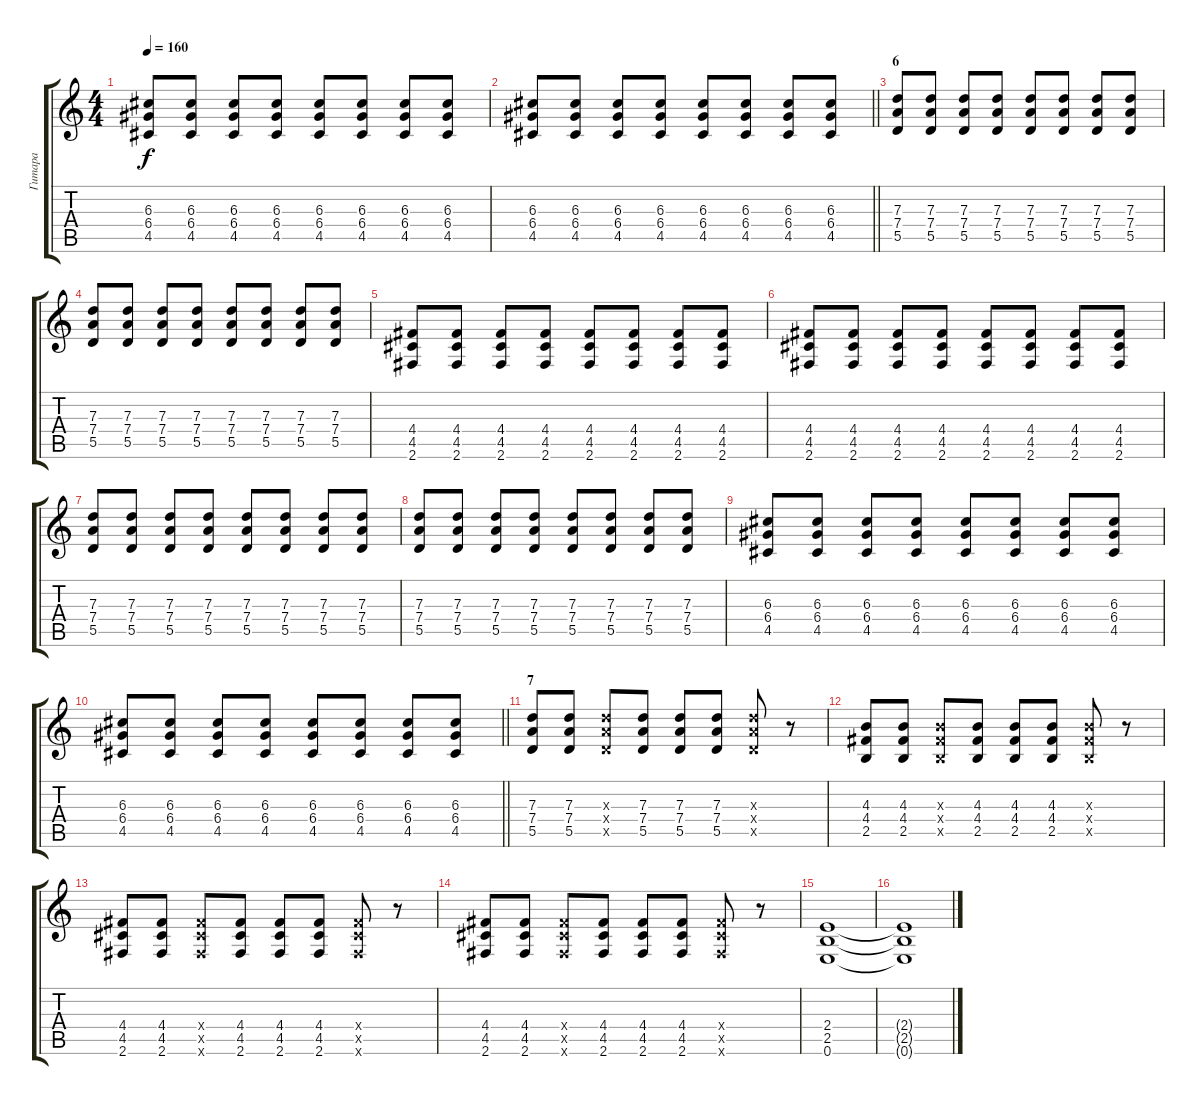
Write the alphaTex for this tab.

\track ("Гитара" "Гитара") {instrument distortionguitar}
\staff {score tabs}
\tuning (E4 B3 G3 D3 A2 E2) {hide}
\ts (4 4)
\tempo 160
\clef g2
\ks c
(6.3 6.4 4.5).8{dy f} (6.3 6.4 4.5).8 (6.3 6.4 4.5).8 (6.3 6.4 4.5).8 (6.3 6.4 4.5).8 (6.3 6.4 4.5).8 (6.3 6.4 4.5).8 (6.3 6.4 4.5).8 |
\barLineRight lightlight
(6.3 6.4 4.5).8 (6.3 6.4 4.5).8 (6.3 6.4 4.5).8 (6.3 6.4 4.5).8 (6.3 6.4 4.5).8 (6.3 6.4 4.5).8 (6.3 6.4 4.5).8 (6.3 6.4 4.5).8 |
\section ("" "6")
(7.3 7.4 5.5).8 (7.3 7.4 5.5).8 (7.3 7.4 5.5).8 (7.3 7.4 5.5).8 (7.3 7.4 5.5).8 (7.3 7.4 5.5).8 (7.3 7.4 5.5).8 (7.3 7.4 5.5).8 |
(7.3 7.4 5.5).8 (7.3 7.4 5.5).8 (7.3 7.4 5.5).8 (7.3 7.4 5.5).8 (7.3 7.4 5.5).8 (7.3 7.4 5.5).8 (7.3 7.4 5.5).8 (7.3 7.4 5.5).8 |
(4.4 4.5 2.6).8 (4.4 4.5 2.6).8 (4.4 4.5 2.6).8 (4.4 4.5 2.6).8 (4.4 4.5 2.6).8 (4.4 4.5 2.6).8 (4.4 4.5 2.6).8 (4.4 4.5 2.6).8 |
(4.4 4.5 2.6).8 (4.4 4.5 2.6).8 (4.4 4.5 2.6).8 (4.4 4.5 2.6).8 (4.4 4.5 2.6).8 (4.4 4.5 2.6).8 (4.4 4.5 2.6).8 (4.4 4.5 2.6).8 |
(7.3 7.4 5.5).8 (7.3 7.4 5.5).8 (7.3 7.4 5.5).8 (7.3 7.4 5.5).8 (7.3 7.4 5.5).8 (7.3 7.4 5.5).8 (7.3 7.4 5.5).8 (7.3 7.4 5.5).8 |
(7.3 7.4 5.5).8 (7.3 7.4 5.5).8 (7.3 7.4 5.5).8 (7.3 7.4 5.5).8 (7.3 7.4 5.5).8 (7.3 7.4 5.5).8 (7.3 7.4 5.5).8 (7.3 7.4 5.5).8 |
(6.3 6.4 4.5).8 (6.3 6.4 4.5).8 (6.3 6.4 4.5).8 (6.3 6.4 4.5).8 (6.3 6.4 4.5).8 (6.3 6.4 4.5).8 (6.3 6.4 4.5).8 (6.3 6.4 4.5).8 |
\barLineRight lightlight
(6.3 6.4 4.5).8 (6.3 6.4 4.5).8 (6.3 6.4 4.5).8 (6.3 6.4 4.5).8 (6.3 6.4 4.5).8 (6.3 6.4 4.5).8 (6.3 6.4 4.5).8 (6.3 6.4 4.5).8 |
\section ("" "7")
(7.3 7.4 5.5).8 (7.3 7.4 5.5).8 (7.3{x} 7.4{x} 5.5{x}).8 (7.3 7.4 5.5).8 (7.3 7.4 5.5).8 (7.3 7.4 5.5).8 (7.3{x} 7.4{x} 5.5{x}).8 r.8{balance 0} |
(4.3 4.4 2.5).8 (4.3 4.4 2.5).8 (4.3{x} 4.4{x} 2.5{x}).8 (4.3 4.4 2.5).8 (4.3 4.4 2.5).8 (4.3 4.4 2.5).8 (4.3{x} 4.4{x} 2.5{x}).8 r.8 |
(4.4 4.5 2.6).8 (4.4 4.5 2.6).8 (4.4{x} 4.5{x} 2.6{x}).8 (4.4 4.5 2.6).8 (4.4 4.5 2.6).8 (4.4 4.5 2.6).8 (4.4{x} 4.5{x} 2.6{x}).8 r.8 |
(4.4 4.5 2.6).8 (4.4 4.5 2.6).8 (4.4{x} 4.5{x} 2.6{x}).8 (4.4 4.5 2.6).8 (4.4 4.5 2.6).8 (4.4 4.5 2.6).8 (4.4{x} 4.5{x} 2.6{x}).8 r.8 |
(2.4 2.5 0.6).1 |
(2.4{t} 2.5{t} 0.6{t}).1
